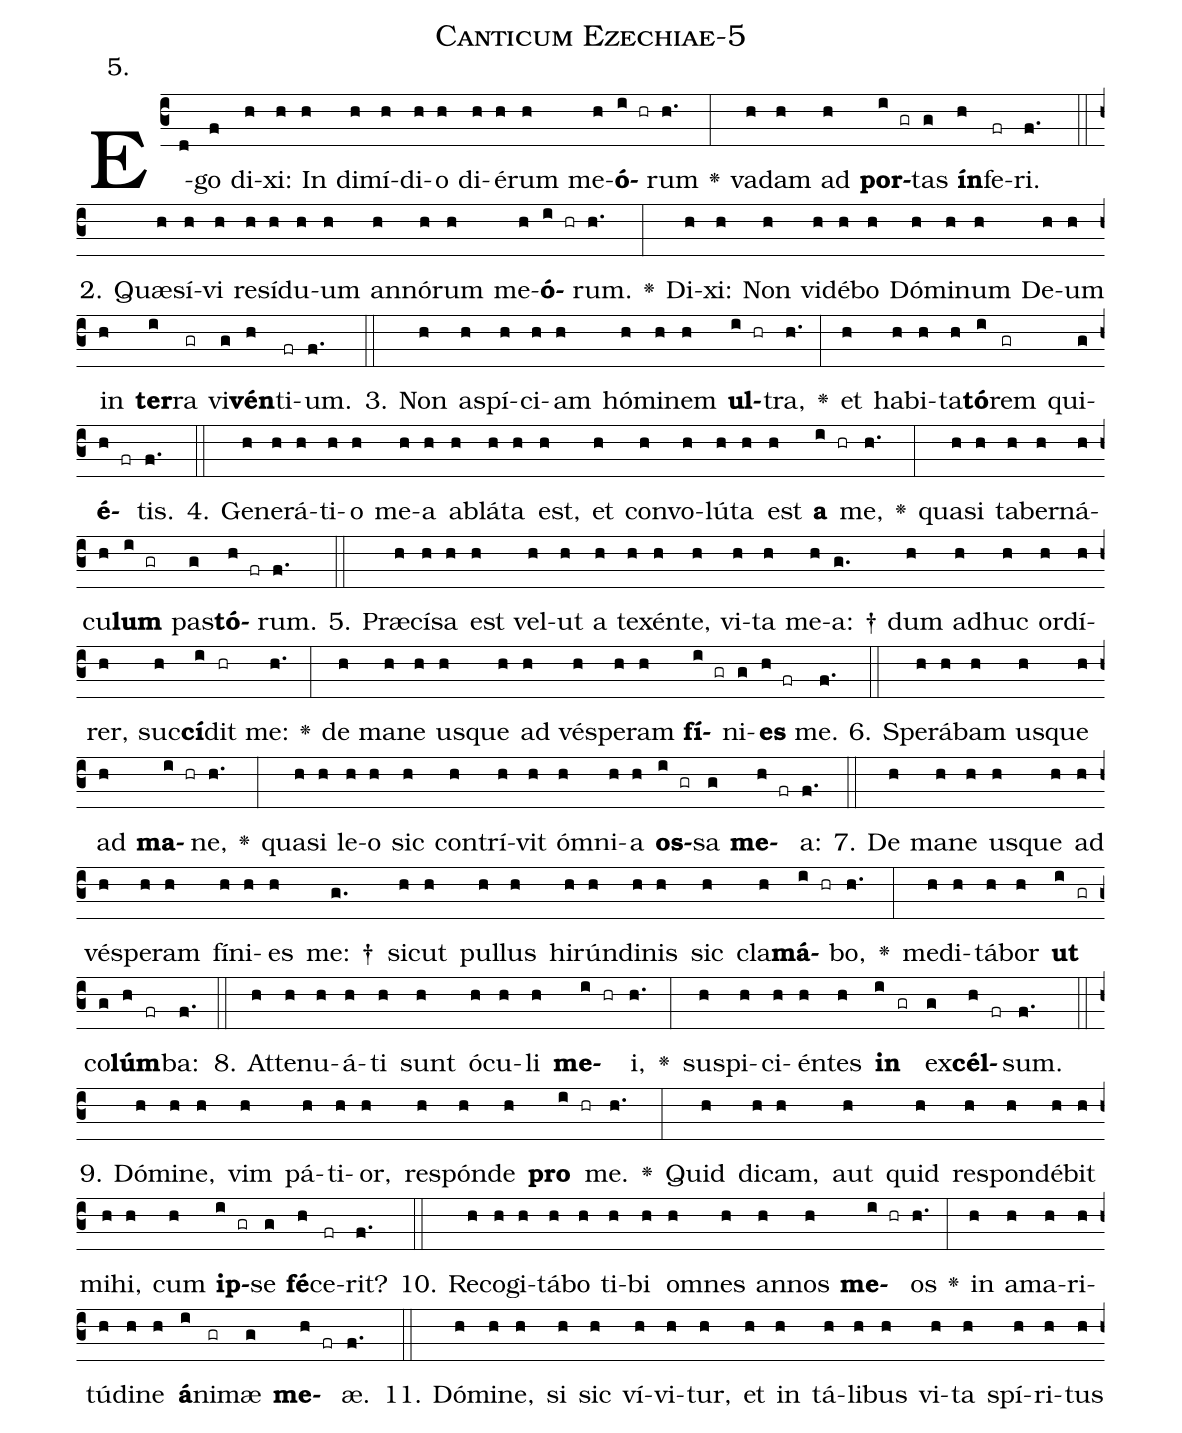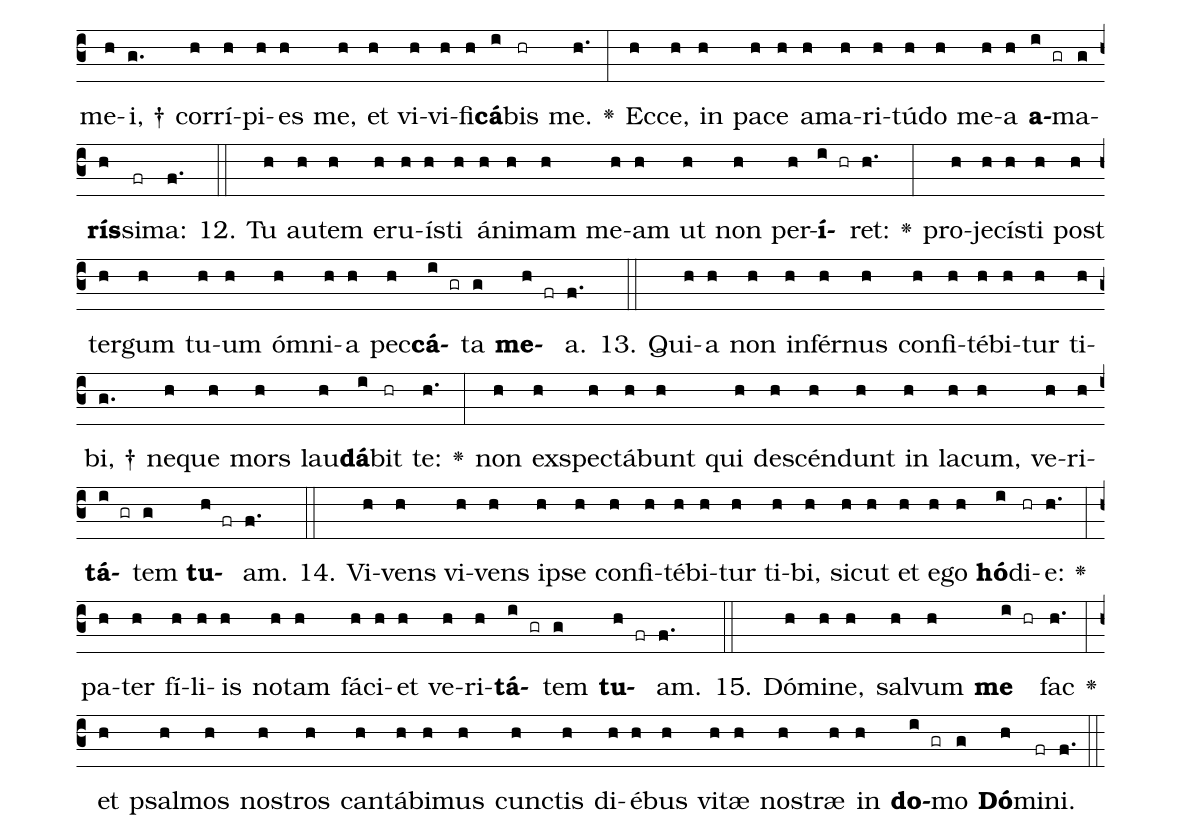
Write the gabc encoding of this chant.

name: Canticum Ezechiae-5;
annotation: 5.;
%%
(c3)E(d)go(f) di(h)xi:(h) In(h) di(h)mí(h)di(h)o(h) di(h)é(h)rum(h) me(h)<b>ó</b>(i hr)rum(h.) <v>\greheightstar</v>(:) va(h)dam(h) ad(h) <b>por</b>(i gr)tas(g) <b>ín</b>(h)fe(fr)ri.(f.) (::)
2. Quæ(h)sí(h)vi(h) re(h)sí(h)du(h)um(h) an(h)nó(h)rum(h) me(h)<b>ó</b>(i hr)rum.(h.) <v>\greheightstar</v>(:) Di(h)xi:(h) Non(h) vi(h)dé(h)bo(h) Dó(h)mi(h)num(h) De(h)um(h) in(h) <b>ter</b>(i)ra(gr) vi(g)<b>vén</b>(h)ti(fr)um.(f.) (::)
3. Non(h) a(h)spí(h)ci(h)am(h) hó(h)mi(h)nem(h) <b>ul</b>(i hr)tra,(h.) <v>\greheightstar</v>(:) et(h) ha(h)bi(h)ta(h)<b>tó</b>(i)rem(gr) qui(g)<b>é</b>(h fr)tis.(f.) (::)
4. Ge(h)ne(h)rá(h)ti(h)o(h) me(h)a(h) ab(h)lá(h)ta(h) est,(h) et(h) con(h)vo(h)lú(h)ta(h) est(h) <b>a</b>(i hr) me,(h.) <v>\greheightstar</v>(:) qua(h)si(h) ta(h)ber(h)ná(h)cu(h)<b>lum</b>(i gr) pas(g)<b>tó</b>(h fr)rum.(f.) (::)
5. Præ(h)cí(h)sa(h) est(h) vel(h)ut(h) a(h) te(h)xén(h)te,(h) vi(h)ta(h) me(h)a: †(g.) dum(h) ad(h)huc(h) or(h)dí(h)rer,(h) suc(h)<b>cí</b>(i)dit(hr) me:(h.) <v>\greheightstar</v>(:) de(h) ma(h)ne(h) us(h)que(h) ad(h) vés(h)pe(h)ram(h) <b>fí</b>(i gr)ni(g)<b>es</b>(h fr) me.(f.) (::)
6. Spe(h)rá(h)bam(h) us(h)que(h) ad(h) <b>ma</b>(i hr)ne,(h.) <v>\greheightstar</v>(:) qua(h)si(h) le(h)o(h) sic(h) con(h)trí(h)vit(h) óm(h)ni(h)a(h) <b>os</b>(i gr)sa(g) <b>me</b>(h fr)a:(f.) (::)
7. De(h) ma(h)ne(h) us(h)que(h) ad(h) vés(h)pe(h)ram(h) fí(h)ni(h)es(h) me: †(g.) sic(h)ut(h) pul(h)lus(h) hi(h)rún(h)di(h)nis(h) sic(h) cla(h)<b>má</b>(i hr)bo,(h.) <v>\greheightstar</v>(:) me(h)di(h)tá(h)bor(h) <b>ut</b>(i gr) co(g)<b>lúm</b>(h fr)ba:(f.) (::)
8. At(h)te(h)nu(h)á(h)ti(h) sunt(h) ó(h)cu(h)li(h) <b>me</b>(i hr)i,(h.) <v>\greheightstar</v>(:) su(h)spi(h)ci(h)én(h)tes(h) <b>in</b>(i gr) ex(g)<b>cél</b>(h fr)sum.(f.) (::)
9. Dó(h)mi(h)ne,(h) vim(h) pá(h)ti(h)or,(h) re(h)spón(h)de(h) <b>pro</b>(i hr) me.(h.) <v>\greheightstar</v>(:) Quid(h) di(h)cam,(h) aut(h) quid(h) re(h)spon(h)dé(h)bit(h) mi(h)hi,(h) cum(h) <b>ip</b>(i gr)se(g) <b>fé</b>(h)ce(fr)rit?(f.) (::)
10. Re(h)co(h)gi(h)tá(h)bo(h) ti(h)bi(h) om(h)nes(h) an(h)nos(h) <b>me</b>(i hr)os(h.) <v>\greheightstar</v>(:) in(h) a(h)ma(h)ri(h)tú(h)di(h)ne(h) <b>á</b>(i)ni(gr)mæ(g) <b>me</b>(h fr)æ.(f.) (::)
11. Dó(h)mi(h)ne,(h) si(h) sic(h) ví(h)vi(h)tur,(h) et(h) in(h) tá(h)li(h)bus(h) vi(h)ta(h) spí(h)ri(h)tus(h) me(h)i, †(g.) cor(h)rí(h)pi(h)es(h) me,(h) et(h) vi(h)vi(h)fi(h)<b>cá</b>(i)bis(hr) me.(h.) <v>\greheightstar</v>(:) Ec(h)ce,(h) in(h) pa(h)ce(h) a(h)ma(h)ri(h)tú(h)do(h) me(h)a(h) <b>a</b>(i gr)ma(g)<b>rís</b>(h)si(fr)ma:(f.) (::)
12. Tu(h) au(h)tem(h) e(h)ru(h)ís(h)ti(h) á(h)ni(h)mam(h) me(h)am(h) ut(h) non(h) per(h)<b>í</b>(i hr)ret:(h.) <v>\greheightstar</v>(:) pro(h)je(h)cís(h)ti(h) post(h) ter(h)gum(h) tu(h)um(h) óm(h)ni(h)a(h) pec(h)<b>cá</b>(i gr)ta(g) <b>me</b>(h fr)a.(f.) (::)
13. Qui(h)a(h) non(h) in(h)fér(h)nus(h) con(h)fi(h)té(h)bi(h)tur(h) ti(h)bi, †(g.) ne(h)que(h) mors(h) lau(h)<b>dá</b>(i)bit(hr) te:(h.) <v>\greheightstar</v>(:) non(h) ex(h)spec(h)tá(h)bunt(h) qui(h) de(h)scén(h)dunt(h) in(h) la(h)cum,(h) ve(h)ri(h)<b>tá</b>(i gr)tem(g) <b>tu</b>(h fr)am.(f.) (::)
14. Vi(h)vens(h) vi(h)vens(h) ip(h)se(h) con(h)fi(h)té(h)bi(h)tur(h) ti(h)bi,(h) sic(h)ut(h) et(h) e(h)go(h) <b>hó</b>(i)di(hr)e:(h.) <v>\greheightstar</v>(:) pa(h)ter(h) fí(h)li(h)is(h) no(h)tam(h) fá(h)ci(h)et(h) ve(h)ri(h)<b>tá</b>(i gr)tem(g) <b>tu</b>(h fr)am.(f.) (::)
15. Dó(h)mi(h)ne,(h) sal(h)vum(h) <b>me</b>(i hr) fac(h.) <v>\greheightstar</v>(:) et(h) psal(h)mos(h) nos(h)tros(h) can(h)tá(h)bi(h)mus(h) cunc(h)tis(h) di(h)é(h)bus(h) vi(h)tæ(h) nos(h)træ(h) in(h) <b>do</b>(i gr)mo(g) <b>Dó</b>(h)mi(fr)ni.(f.) (::)
